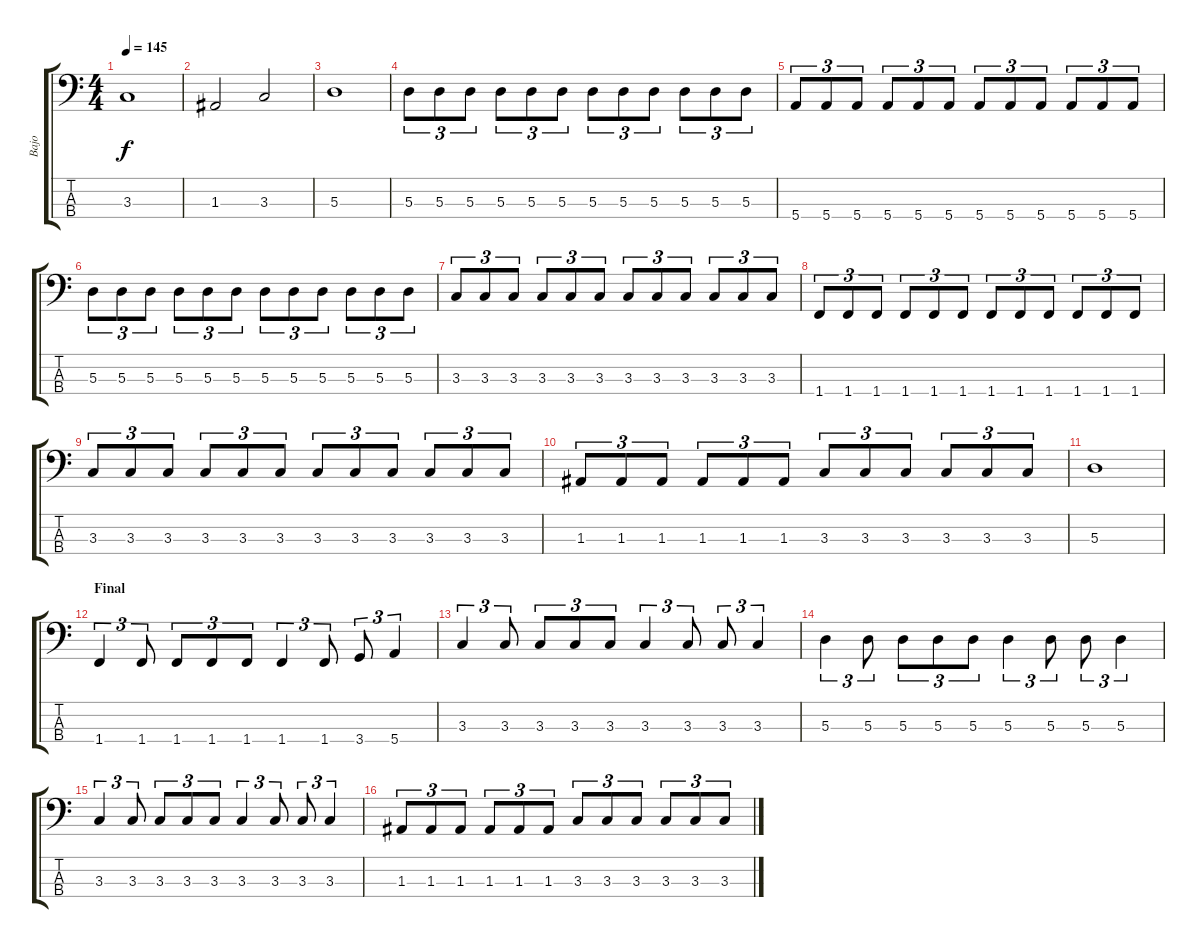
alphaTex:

\track ("Bajo" "Bajo") {instrument electricbassfinger}
\staff {score tabs}
\tuning (G2 D2 A1 E1) {hide}
\ts (4 4)
\tempo 145
\clef f4
\ks c
3.3.1{dy f} |
1.3.2 3.3.2 |
5.3.1 |
5.3.8{tu (3 2)} 5.3.8{tu (3 2)} 5.3.8{tu (3 2)} 5.3.8{tu (3 2)} 5.3.8{tu (3 2)} 5.3.8{tu (3 2)} 5.3.8{tu (3 2)} 5.3.8{tu (3 2)} 5.3.8{tu (3 2)} 5.3.8{tu (3 2)} 5.3.8{tu (3 2)} 5.3.8{tu (3 2)} |
5.4.8{tu (3 2)} 5.4.8{tu (3 2)} 5.4.8{tu (3 2)} 5.4.8{tu (3 2)} 5.4.8{tu (3 2)} 5.4.8{tu (3 2)} 5.4.8{tu (3 2)} 5.4.8{tu (3 2)} 5.4.8{tu (3 2)} 5.4.8{tu (3 2)} 5.4.8{tu (3 2)} 5.4.8{tu (3 2)} |
5.3.8{tu (3 2)} 5.3.8{tu (3 2)} 5.3.8{tu (3 2)} 5.3.8{tu (3 2)} 5.3.8{tu (3 2)} 5.3.8{tu (3 2)} 5.3.8{tu (3 2)} 5.3.8{tu (3 2)} 5.3.8{tu (3 2)} 5.3.8{tu (3 2)} 5.3.8{tu (3 2)} 5.3.8{tu (3 2)} |
3.3.8{tu (3 2)} 3.3.8{tu (3 2)} 3.3.8{tu (3 2)} 3.3.8{tu (3 2)} 3.3.8{tu (3 2)} 3.3.8{tu (3 2)} 3.3.8{tu (3 2)} 3.3.8{tu (3 2)} 3.3.8{tu (3 2)} 3.3.8{tu (3 2)} 3.3.8{tu (3 2)} 3.3.8{tu (3 2)} |
1.4.8{tu (3 2)} 1.4.8{tu (3 2)} 1.4.8{tu (3 2)} 1.4.8{tu (3 2)} 1.4.8{tu (3 2)} 1.4.8{tu (3 2)} 1.4.8{tu (3 2)} 1.4.8{tu (3 2)} 1.4.8{tu (3 2)} 1.4.8{tu (3 2)} 1.4.8{tu (3 2)} 1.4.8{tu (3 2)} |
3.3.8{tu (3 2)} 3.3.8{tu (3 2)} 3.3.8{tu (3 2)} 3.3.8{tu (3 2)} 3.3.8{tu (3 2)} 3.3.8{tu (3 2)} 3.3.8{tu (3 2)} 3.3.8{tu (3 2)} 3.3.8{tu (3 2)} 3.3.8{tu (3 2)} 3.3.8{tu (3 2)} 3.3.8{tu (3 2)} |
1.3.8{tu (3 2)} 1.3.8{tu (3 2)} 1.3.8{tu (3 2)} 1.3.8{tu (3 2)} 1.3.8{tu (3 2)} 1.3.8{tu (3 2)} 3.3.8{tu (3 2)} 3.3.8{tu (3 2)} 3.3.8{tu (3 2)} 3.3.8{tu (3 2)} 3.3.8{tu (3 2)} 3.3.8{tu (3 2)} |
5.3.1 |
\section ("" "Final")
1.4.4{tu (3 2)} 1.4.8{tu (3 2)} 1.4.8{tu (3 2)} 1.4.8{tu (3 2)} 1.4.8{tu (3 2)} 1.4.4{tu (3 2)} 1.4.8{tu (3 2)} 3.4.8{tu (3 2)} 5.4.4{tu (3 2)} |
3.3.4{tu (3 2)} 3.3.8{tu (3 2)} 3.3.8{tu (3 2)} 3.3.8{tu (3 2)} 3.3.8{tu (3 2)} 3.3.4{tu (3 2)} 3.3.8{tu (3 2)} 3.3.8{tu (3 2)} 3.3.4{tu (3 2)} |
5.3.4{tu (3 2)} 5.3.8{tu (3 2)} 5.3.8{tu (3 2)} 5.3.8{tu (3 2)} 5.3.8{tu (3 2)} 5.3.4{tu (3 2)} 5.3.8{tu (3 2)} 5.3.8{tu (3 2)} 5.3.4{tu (3 2)} |
3.3.4{tu (3 2)} 3.3.8{tu (3 2)} 3.3.8{tu (3 2)} 3.3.8{tu (3 2)} 3.3.8{tu (3 2)} 3.3.4{tu (3 2)} 3.3.8{tu (3 2)} 3.3.8{tu (3 2)} 3.3.4{tu (3 2)} |
1.3.8{tu (3 2)} 1.3.8{tu (3 2)} 1.3.8{tu (3 2)} 1.3.8{tu (3 2)} 1.3.8{tu (3 2)} 1.3.8{tu (3 2)} 3.3.8{tu (3 2)} 3.3.8{tu (3 2)} 3.3.8{tu (3 2)} 3.3.8{tu (3 2)} 3.3.8{tu (3 2)} 3.3.8{tu (3 2)}
